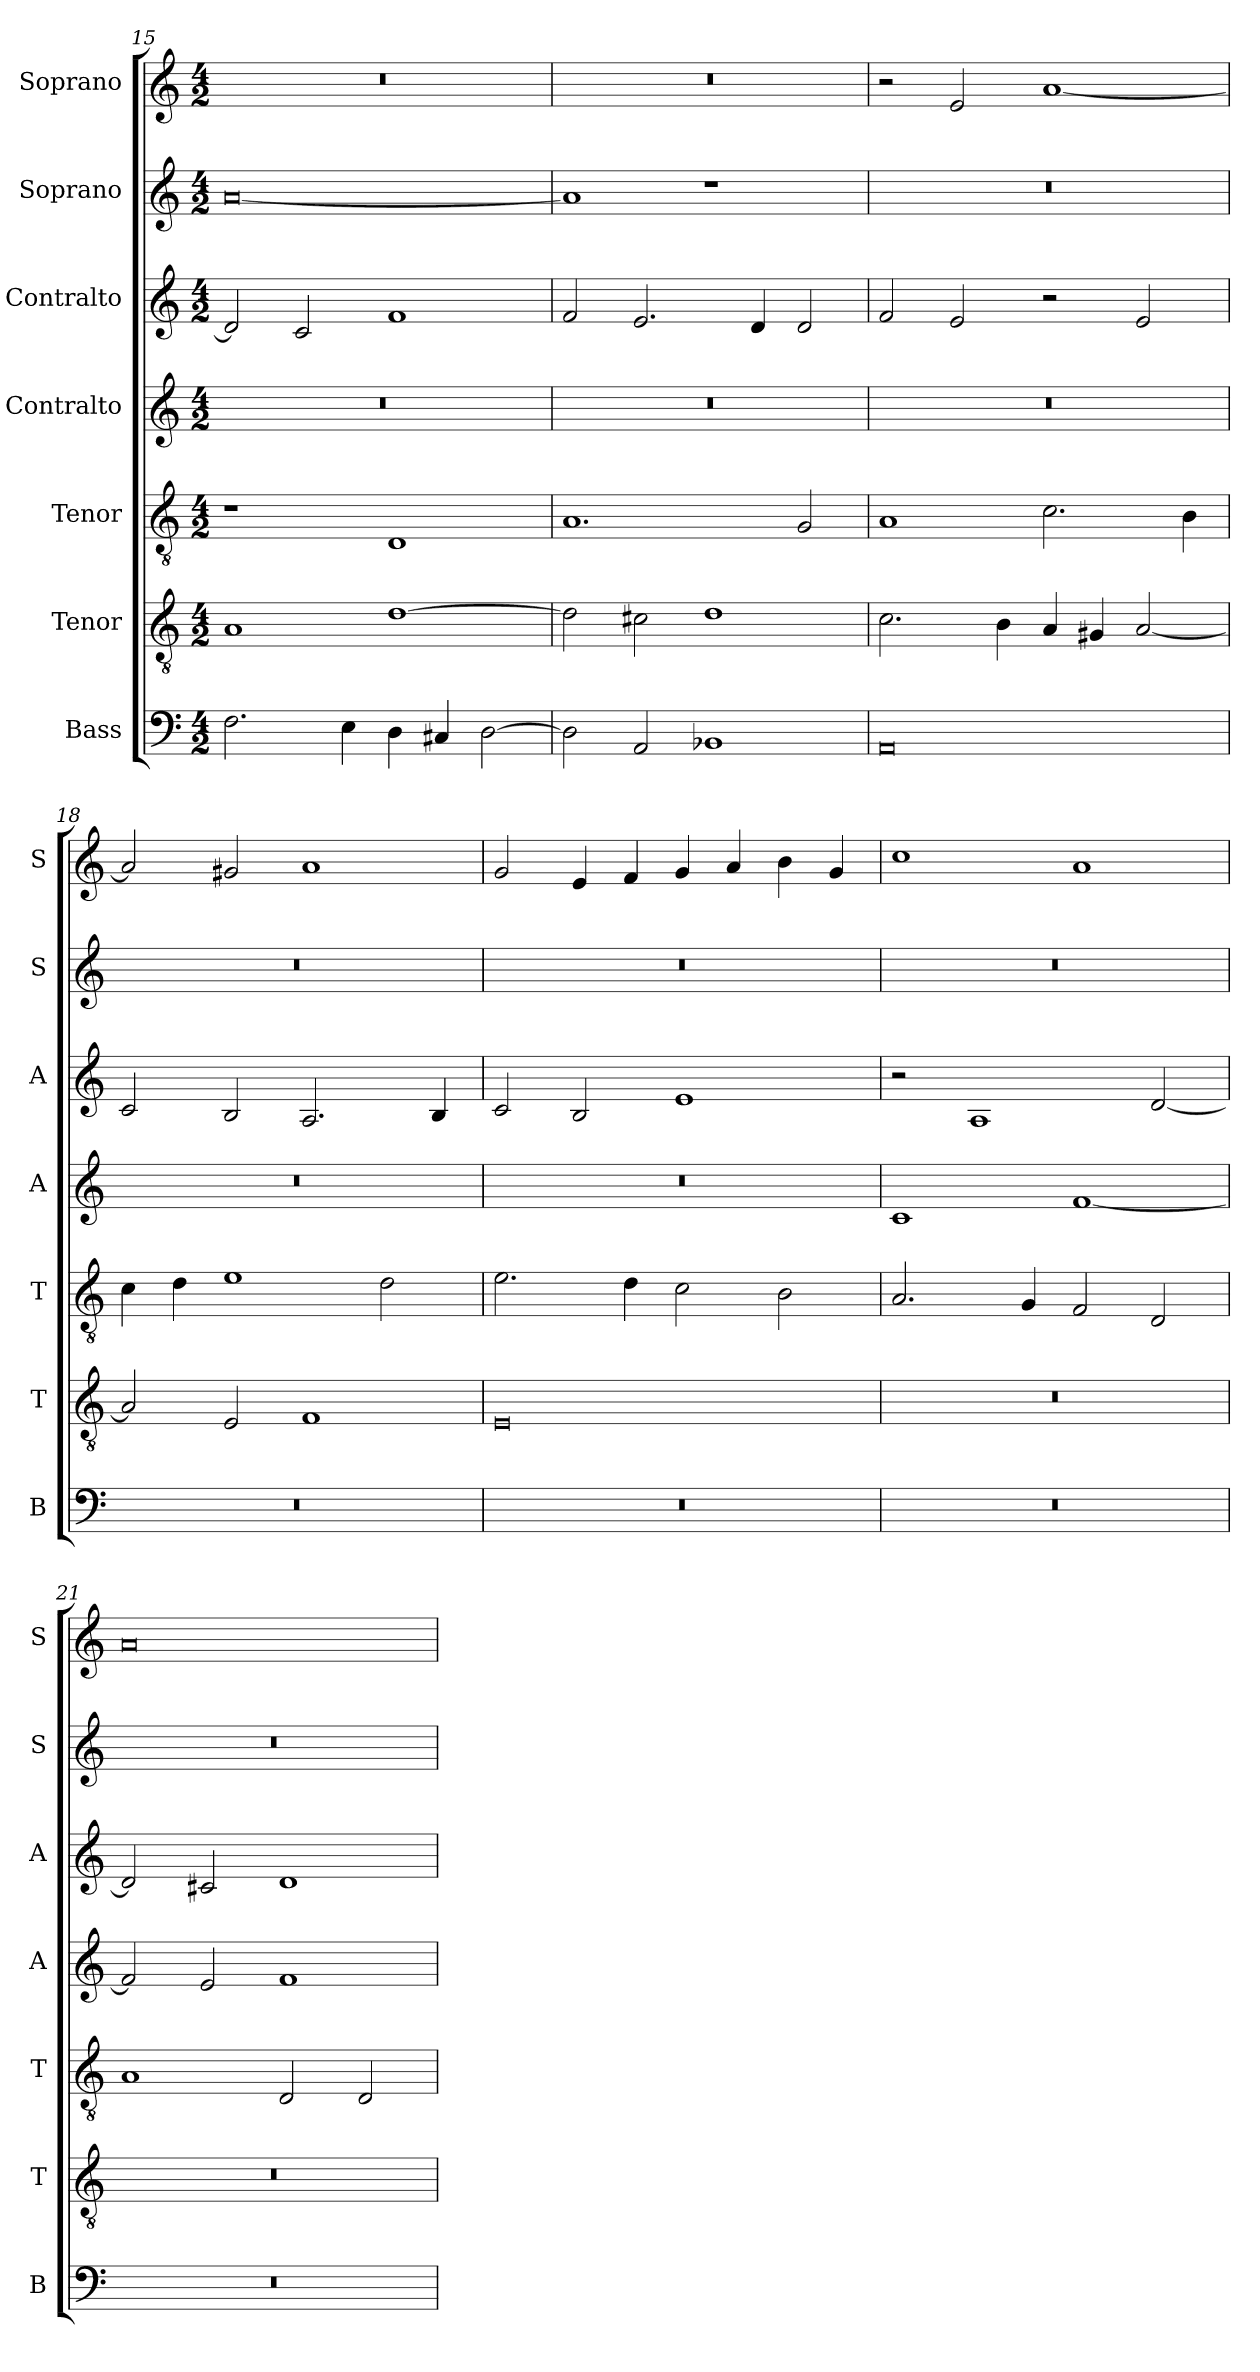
**kern	**kern	**kern	**kern	**kern	**kern	**kern
*part7	*part6	*part5	*part4	*part3	*part2	*part1
*staff7	*staff6	*staff5	*staff4	*staff3	*staff2	*staff1
*I"Bass	*I"Tenor	*I"Tenor	*I"Contralto	*I"Contralto	*I"Soprano	*I"Soprano
*I'B	*I'T	*I'T	*I'A	*I'A	*I'S	*I'S
*clefF4	*clefGv2	*clefGv2	*clefG2	*clefG2	*clefG2	*clefG2
*k[]	*k[]	*k[]	*k[]	*k[]	*k[]	*k[]
*E:phr	*E:phr	*E:phr	*E:phr	*E:phr	*E:phr	*E:phr
*M4/2	*M4/2	*M4/2	*M4/2	*M4/2	*M4/2	*M4/2
=15	=15	=15	=15	=15	=15	=15
2.F	1A	1r	0r	2d]	[0a	0r
.	.	.	.	2c	.	.
4E	.	.	.	.	.	.
4D	[1d	1D	.	1f	.	.
4C#X	.	.	.	.	.	.
[2D	.	.	.	.	.	.
=16	=16	=16	=16	=16	=16	=16
2D]	2d]	1.A	0r	2f	1a]	0r
2AA	2c#X	.	.	2.e	.	.
1BB-X	1d	.	.	.	1r	.
.	.	.	.	4d	.	.
.	.	2G	.	2d	.	.
=17	=17	=17	=17	=17	=17	=17
0AA	2.c	1A	0r	2f	0r	2r
.	.	.	.	2e	.	2e
.	4B	.	.	.	.	.
.	4A	2.c	.	2r	.	[1a
.	4G#X	.	.	.	.	.
.	[2A	.	.	2e	.	.
.	.	4B	.	.	.	.
=18	=18	=18	=18	=18	=18	=18
0r	2A]	4c	0r	2c	0r	2a]
.	.	4d	.	.	.	.
.	2E	1e	.	2B	.	2g#X
.	1F	.	.	2.A	.	1a
.	.	2d	.	.	.	.
.	.	.	.	4B	.	.
=19	=19	=19	=19	=19	=19	=19
0r	0E	2.e	0r	2c	0r	2g
.	.	.	.	2B	.	4e
.	.	4d	.	.	.	4f
.	.	2c	.	1e	.	4g
.	.	.	.	.	.	4a
.	.	2B	.	.	.	4b
.	.	.	.	.	.	4g
=20	=20	=20	=20	=20	=20	=20
0r	0r	2.A	1c	2r	0r	1cc
.	.	.	.	1A	.	.
.	.	4G	.	.	.	.
.	.	2F	[1f	.	.	1a
.	.	2D	.	[2d	.	.
=21	=21	=21	=21	=21	=21	=21
0r	0r	1A	2f]	2d]	0r	0a
.	.	.	2e	2c#X	.	.
.	.	2D	1f	1d	.	.
.	.	2D	.	.	.	.
=	=	=	=	=	=	=
*-	*-	*-	*-	*-	*-	*-
